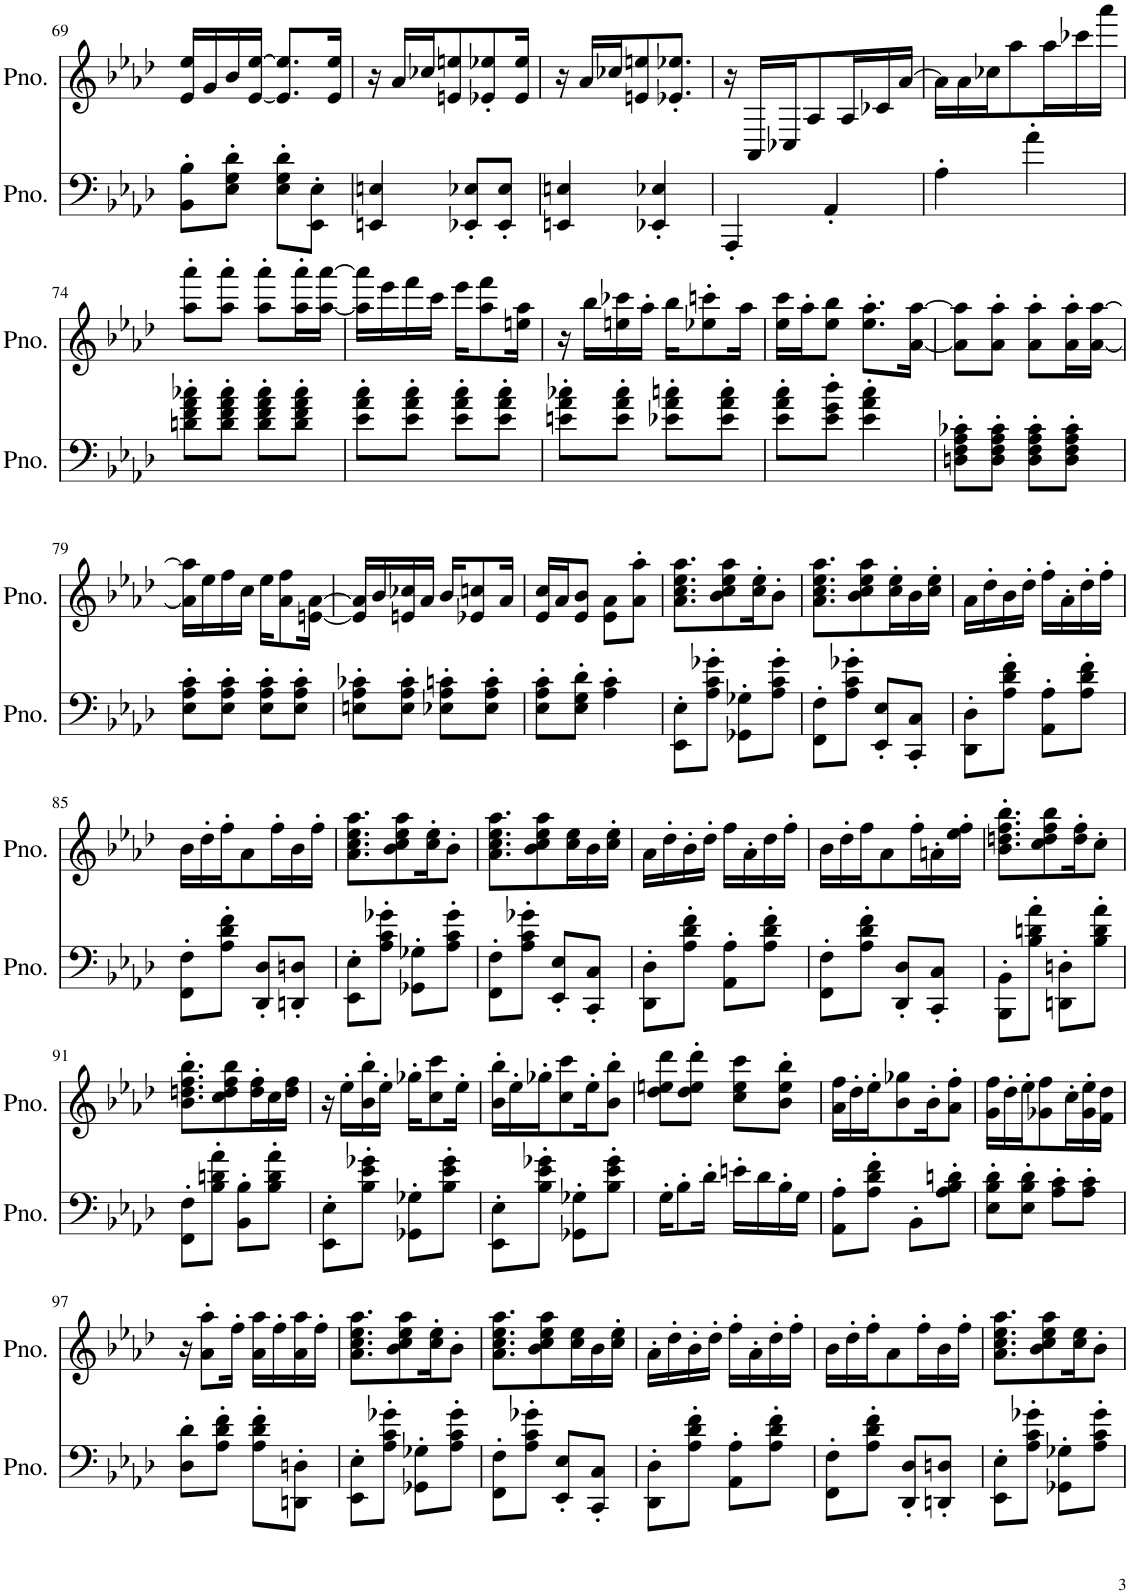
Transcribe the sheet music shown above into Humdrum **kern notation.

**kern	**kern
*part2	*part1
*staff2	*staff1
*I"Piano	*I"Piano
*I'Pno.	*I'Pno.
!!LO:PB:g=z
*clefF4	*clefG2
*k[b-e-a-d-]	*k[b-e-a-d-]
*M2/4	*M2/4
=69	=69
8BB-\' 8B-\'L	16e-/ 16ee-/LL
.	16g/
8E-\' 8G\' 8d-\'J	16b-/
.	[16e-/ [16ee-/JJ
8E-\' 8G\' 8d-\'L	8.e-/] 8.ee-/]L
8EE-\' 8E-\'J	.
.	16e-/ 16ee-/Jk
=70	=70
4EEn/ 4En/	16r
.	16a-/LL
.	16cc-X/J
.	8en/ 8een/
8EE-X/' 8E-X/'L	.
.	8e-X/' 8ee-X/'
8EE-/' 8E-/'J	.
.	16e-/ 16ee-/Jk
=71	=71
4EEn/ 4En/	16r
.	16a-/LL
.	16cc-X/J
.	8en/ 8een/
4EE-X/' 4E-X/'	.
.	8.e-X/' 8.ee-X/'J
=72	=72
4AAA-'/	16r
.	16AA-/LL
.	16C-X/J
.	8A-/
4AA-'/	.
.	16A-/L
.	16c-X/
.	[16a-/JJ
=73	=73
4A-'\	16a-\LL]
.	16a-\
.	16cc-X\J
.	8aa-\
4a-'\	.
.	16aa-\L
.	16ccc-X\
.	16aaa-\JJ
!!LO:LB:g=z
=74	=74
8dn\' 8f\' 8a-\' 8cc-X\'L	8aa-\' 8aaa-\'L
8d\' 8f\' 8a-\' 8cc-\'J	8aa-\' 8aaa-\'J
8d\' 8f\' 8a-\' 8cc-\'L	8aa-\' 8aaa-\'L
8d\' 8f\' 8a-\' 8cc-\'J	16aa-\' 16aaa-\'L
.	[16aa-\ [16aaa-\JJ
=75	=75
8e-\' 8a-\' 8cc\'L	16aa-\] 16aaa-\]LL
.	16eee-\
8e-\' 8a-\' 8cc\'J	16fff\
.	16ccc\JJ
8e-\' 8a-\' 8cc\'L	16eee-\KL
.	8aa-\ 8fff\
8e-\' 8a-\' 8cc\'J	.
.	16een\ 16aa-\Jk
=76	=76
8en\' 8a-\' 8cc-X\'L	16r
.	16bb-\LL
8e\' 8a-\' 8cc-\'J	16een\ 16ccc-X\
.	16aa-'\JJ
8e-X\' 8a-\' 8ccn\'L	16bb-\KL
.	8ee-X\' 8cccn\'
8e-\' 8a-\' 8cc\'J	.
.	16aa-\Jk
=77	=77
8e-\' 8a-\' 8cc\'L	16ee-\ 16ccc\LL
.	16aa-'\J
8e-\' 8g\' 8dd-\'J	8ee-\ 8bb-\J
4e-\' 4a-\' 4cc\'	8.ee-\' 8.aa-\'L
.	[16a-\ [16aa-\Jk
=78	=78
8Dn\' 8F\' 8A-\' 8c-X\'L	8a-\] 8aa-\]L
8D\' 8F\' 8A-\' 8c-\'J	8a-\' 8aa-\'J
8D\' 8F\' 8A-\' 8c-\'L	8a-\' 8aa-\'L
8D\' 8F\' 8A-\' 8c-\'J	16a-\' 16aa-\'L
.	[16a-\ [16aa-\JJ
!!LO:LB:g=z
=79	=79
8E-\' 8A-\' 8c\'L	16a-\] 16aa-\]LL
.	16ee-\
8E-\' 8A-\' 8c\'J	16ff\
.	16cc\JJ
8E-\' 8A-\' 8c\'L	16ee-\KL
.	8a-\ 8ff\
8E-\' 8A-\' 8c\'J	.
.	[16en\ [16a-\Jk
=80	=80
8En\' 8A-\' 8c-X\'L	16e/] 16a-/]LL
.	16b-/
8E\' 8A-\' 8c-\'J	16en/ 16cc-X/
.	16a-/JJ
8E-X\' 8A-\' 8cn\'L	16b-/KL
.	8e-X/ 8ccn/
8E-\' 8A-\' 8c\'J	.
.	16a-/Jk
=81	=81
8E-\' 8A-\' 8c\'L	16e-/ 16cc/LL
.	16a-/J
8E-\' 8G\' 8d-\'J	8e-/ 8b-/J
4A-\' 4c\'	8e-\ 8a-\L
.	8a-\' 8aa-\'J
=82	=82
8EE-\' 8E-\'L	8.a-\ 8.cc\ 8.ee-\ 8.aa-\L
8A-\' 8c\' 8g-X\'J	.
.	8b-\ 8cc\ 8ee-\ 8aa-\
8GG-X\' 8G-X\'L	.
.	16cc\' 16ee-\'K
8A-\' 8c\' 8g-\'J	8b-'\J
=83	=83
8FF\' 8F\'L	8.a-\ 8.cc\ 8.ee-\ 8.aa-\L
8A-\' 8c\' 8g-X\'J	.
.	8b-\ 8cc\ 8ee-\ 8aa-\
8EE-/' 8E-/'L	.
.	16cc\' 16ee-\'L
8CC/' 8C/'J	16b-\
.	16cc\' 16ee-\'JJ
=84	=84
8DD-\' 8D-\'L	16a-\LL
.	16dd-'\
8A-\' 8d-\' 8f\'J	16b-\
.	16dd-'\JJ
8AA-\' 8A-\'L	16ff'\LL
.	16a-'\
8A-\' 8d-\' 8f\'J	16dd-'\
.	16ff'\JJ
!!LO:LB:g=z
=85	=85
8FF\' 8F\'L	16b-\LL
.	16dd-'\
8A-\' 8d-\' 8f\'J	16ff'\J
.	8a-\
8DD-/' 8D-/'L	.
.	16ff'\L
8DDn/' 8Dn/'J	16b-\
.	16ff'\JJ
=86	=86
8EE-\' 8E-\'L	8.a-\ 8.cc\ 8.ee-\ 8.aa-\L
8A-\' 8c\' 8g-X\'J	.
.	8b-\ 8cc\ 8ee-\ 8aa-\
8GG-X\' 8G-X\'L	.
.	16cc\' 16ee-\'K
8A-\' 8c\' 8g-\'J	8b-'\J
=87	=87
8FF\' 8F\'L	8.a-\ 8.cc\ 8.ee-\ 8.aa-\L
8A-\' 8c\' 8g-X\'J	.
.	8b-\ 8cc\ 8ee-\ 8aa-\
8EE-/' 8E-/'L	.
.	16cc\ 16ee-\L
8CC/' 8C/'J	16b-\
.	16cc\' 16ee-\'JJ
=88	=88
8DD-\' 8D-\'L	16a-\LL
.	16dd-'\
8A-\' 8d-\' 8f\'J	16b-'\
.	16dd-'\JJ
8AA-\' 8A-\'L	16ff\LL
.	16a-'\
8A-\' 8d-\' 8f\'J	16dd-\
.	16ff'\JJ
=89	=89
8FF\' 8F\'L	16b-\LL
.	16dd-'\
8A-\' 8d-\' 8f\'J	16ff\J
.	8a-\
8DD-/' 8D-/'L	.
.	16ff'\L
8CC/' 8C/'J	16an'\
.	16ee-\' 16ff\'JJ
=90	=90
8BBB-\' 8BB-\'L	8.b-\' 8.ddn\' 8.ff\' 8.bb-\'L
8B-\' 8dn\' 8a-\'J	.
.	8cc\ 8dd\ 8ff\ 8bb-\
8DDn\' 8Dn\'L	.
.	16dd\' 16ff\'K
8B-\' 8d\' 8a-\'J	8cc'\J
!!LO:LB:g=z
=91	=91
8FF\' 8F\'L	8.b-\' 8.ddn\' 8.ff\' 8.bb-\'L
8B-\' 8dn\' 8a-\'J	.
.	8cc\ 8dd\ 8ff\ 8bb-\
8BB-\' 8B-\'L	.
.	16dd\' 16ff\'L
8B-\' 8d\' 8a-\'J	16cc\
.	16dd\ 16ff\JJ
=92	=92
8EE-\' 8E-\'L	16r
.	16ee-'\LL
8B-\' 8e-\' 8g-X\'J	16b-\' 16bb-\'
.	16ee-'\JJ
8GG-X\' 8G-X\'L	16gg-X'\KL
.	8cc\ 8ccc\
8B-\' 8e-\' 8g-\'J	.
.	16ee-'\Jk
=93	=93
8EE-\' 8E-\'L	16b-\' 16bb-\'LL
.	16ee-'\
8B-\' 8e-\' 8g-X\'J	16gg-X'\J
.	8cc\ 8ccc\
8GG-X\' 8G-X\'L	.
.	16ee-'\K
8B-\' 8e-\' 8g-\'J	8b-\' 8bb-\'J
=94	=94
16G'\KL	8dd-\ 8een\ 8ddd-\L
8B-'\	.
.	8dd-\' 8ee\' 8ddd-\'J
16d-'\Jk	.
16en'\LL	8cc\ 8ee\ 8ccc\L
16d-\	.
16B-'\	8b-\' 8ee\' 8bb-\'J
16G\JJ	.
=95	=95
8AA-\' 8A-\'L	16a-\ 16ff\LL
.	16dd-'\
8A-\' 8d-\' 8f\'J	16ee-'\J
.	8b-\ 8gg-X\
8BB-'\L	.
.	16b-'\K
8A-\' 8B-\' 8dn\'J	8a-\' 8ff\'J
=96	=96
8E-\' 8B-\' 8d-\'L	16g\ 16ff\LL
.	16dd-'\
8E-\' 8B-\' 8d-\'J	16ee-'\J
.	8g-X\ 8ff\
8A-\' 8c\'L	.
.	16cc'\L
8A-\' 8c\'J	16g-\' 16ee-\'
.	16f\ 16dd-\JJ
!!LO:LB:g=z
=97	=97
8D-\' 8d-\'L	16r
.	8a-\' 8aa-\'L
8A-\' 8d-\' 8f\'J	.
.	16ff'\Jk
8A-\' 8d-\' 8f\'L	16a-\ 16aa-\LL
.	16ff'\
8DDn\' 8Dn\'J	16a-\ 16aa-\
.	16ff'\JJ
=98	=98
8EE-\' 8E-\'L	8.a-\ 8.cc\ 8.ee-\ 8.aa-\L
8A-\' 8c\' 8g-X\'J	.
.	8b-\ 8cc\ 8ee-\ 8aa-\
8GG-X\' 8G-X\'L	.
.	16cc\' 16ee-\'K
8A-\' 8c\' 8g-\'J	8b-'\J
=99	=99
8FF\' 8F\'L	8.a-\ 8.cc\ 8.ee-\ 8.aa-\L
8A-\' 8c\' 8g-X\'J	.
.	8b-\ 8cc\ 8ee-\ 8aa-\
8EE-/' 8E-/'L	.
.	16cc\ 16ee-\L
8CC/' 8C/'J	16b-\
.	16cc\' 16ee-\'JJ
=100	=100
8DD-\' 8D-\'L	16a-'\LL
.	16dd-'\
8A-\' 8d-\' 8f\'J	16b-'\
.	16dd-'\JJ
8AA-\' 8A-\'L	16ff'\LL
.	16a-'\
8A-\' 8d-\' 8f\'J	16dd-'\
.	16ff'\JJ
=101	=101
8FF\' 8F\'L	16b-\LL
.	16dd-'\
8A-\' 8d-\' 8f\'J	16ff'\J
.	8a-\
8DD-/' 8D-/'L	.
.	16ff'\L
8DDn/' 8Dn/'J	16b-\
.	16ff'\JJ
=102	=102
8EE-\' 8E-\'L	8.a-\ 8.cc\ 8.ee-\ 8.aa-\L
8A-\' 8c\' 8g-X\'J	.
.	8b-\ 8cc\ 8ee-\ 8aa-\
8GG-X\' 8G-X\'L	.
.	16cc\ 16ee-\K
8A-\' 8c\' 8g-\'J	8b-'\J
=	=
*-	*-
